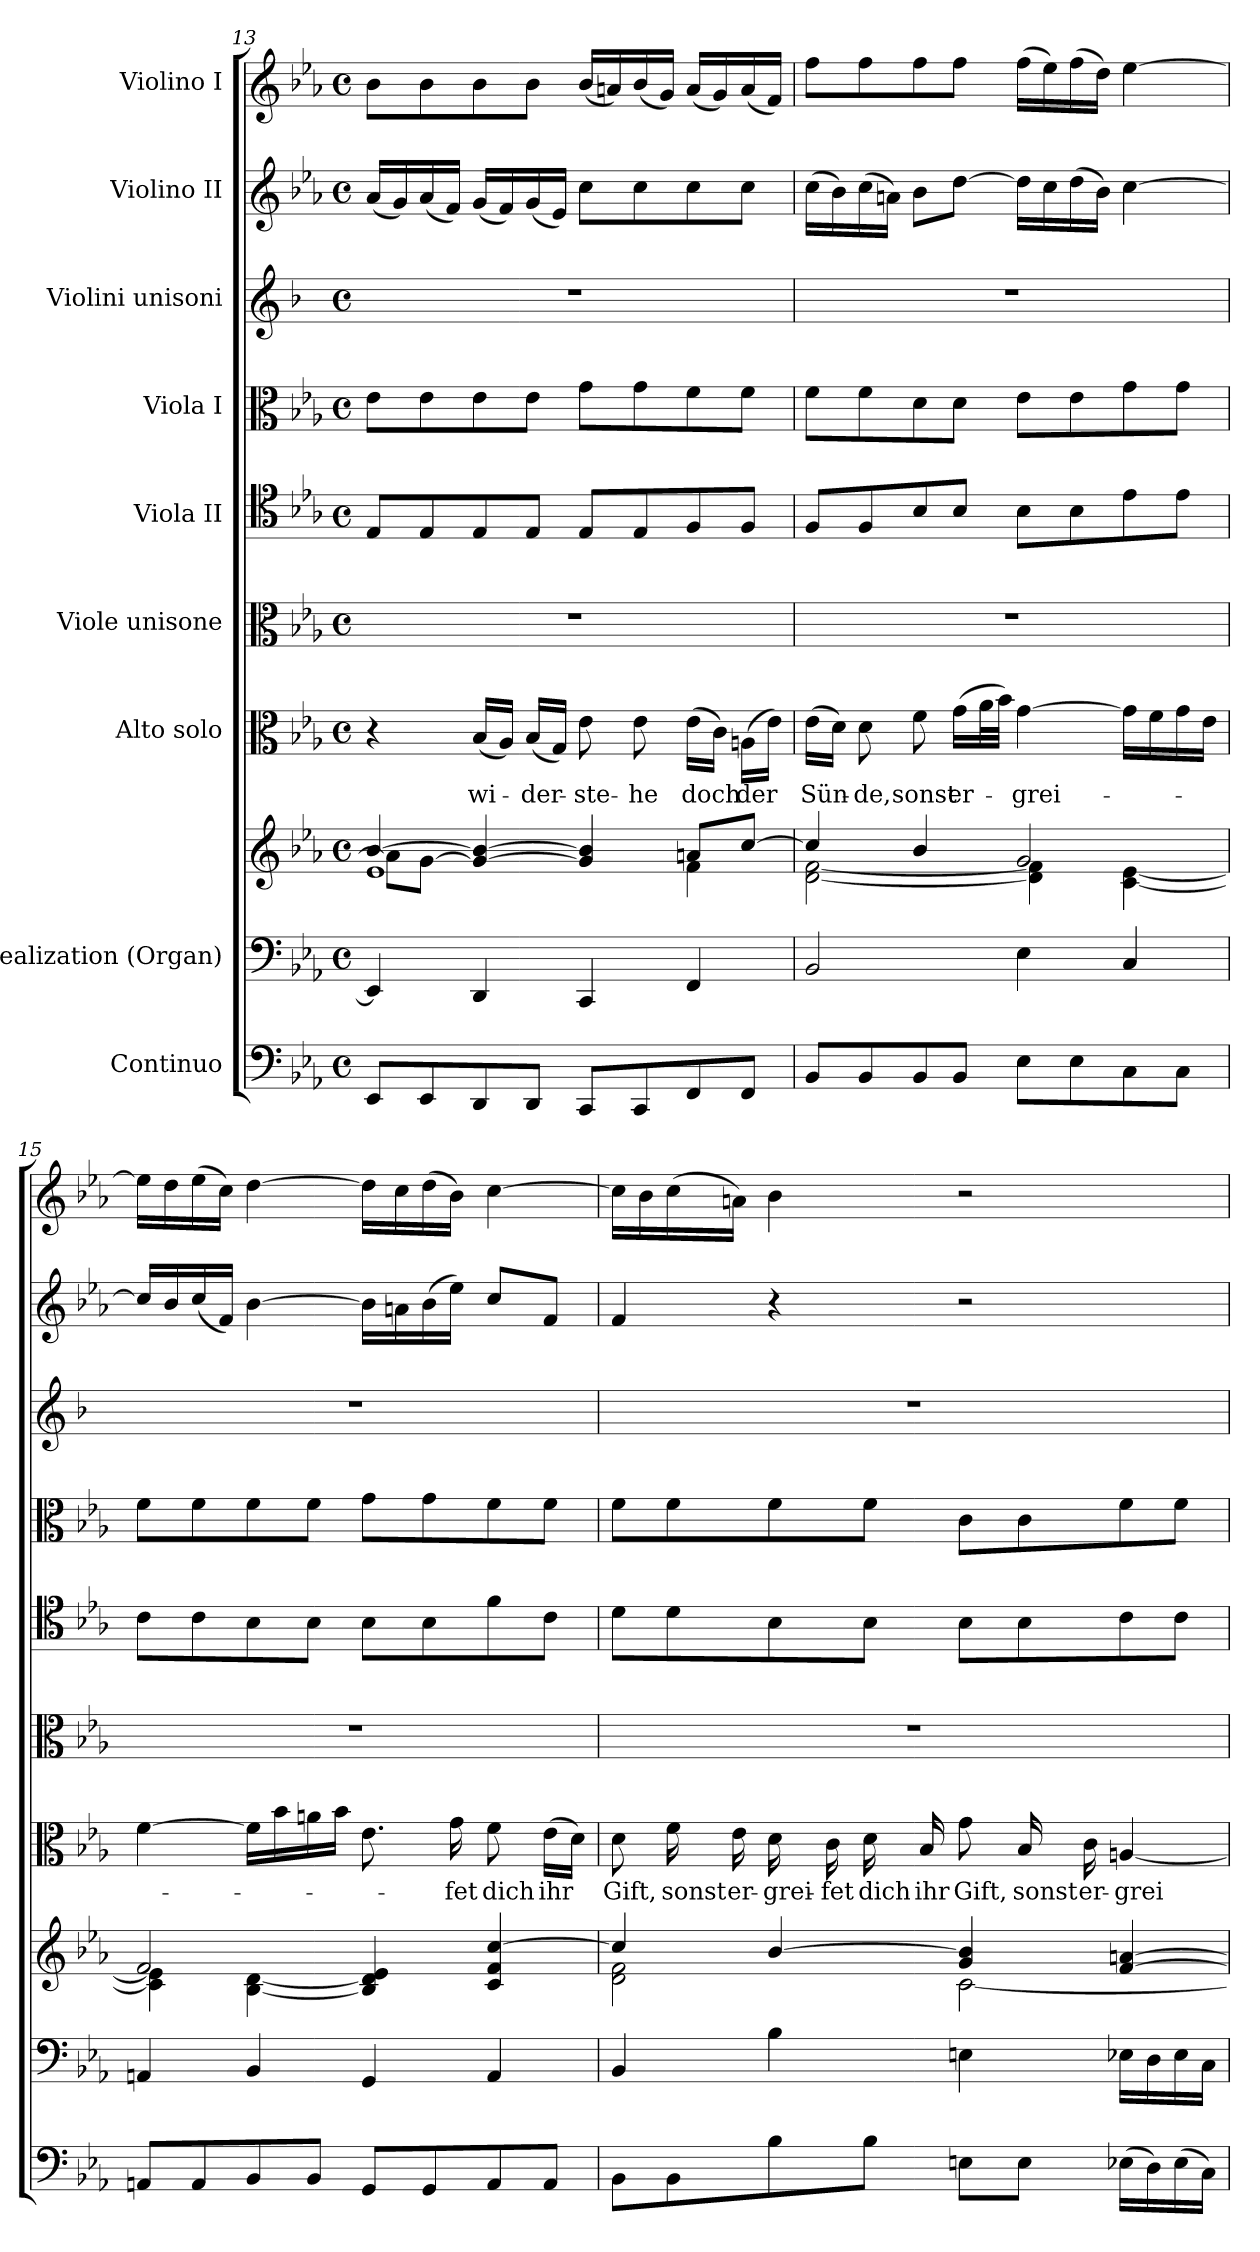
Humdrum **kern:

**kern	**kern	**kern	**kern	**text	**kern	**kern	**kern	**kern	**kern	**kern
*part9	*part8	*part8	*part7	*part7	*part6	*part5	*part4	*part3	*part2	*part1
*staff10	*staff9	*staff8	*staff7	*staff7	*staff6	*staff5	*staff4	*staff3	*staff2	*staff1
*I"Continuo	*I"Realization (Organ)	*	*I"Alto solo	*	*I"Viole unisone	*I"Viola II	*I"Viola I	*I"Violini unisoni	*I"Violino II	*I"Violino I
!!LO:PB:g=z
*clefF4	*clefF4	*clefG2	*clefC3	*	*clefC3	*clefC4	*clefC3	*clefG2	*clefG2	*clefG2
*	*	*	*	*	*	*	*	*ITrd1c2	*	*
*k[b-e-a-]	*k[b-e-a-]	*k[b-e-a-]	*k[b-e-a-]	*	*k[b-e-a-]	*k[b-e-a-]	*k[b-e-a-]	*k[b-e-a-]	*k[b-e-a-]	*k[b-e-a-]
*M4/4	*M4/4	*M4/4	*M4/4	*	*M4/4	*M4/4	*M4/4	*M4/4	*M4/4	*M4/4
*met(c)	*met(c)	*met(c)	*met(c)	*	*met(c)	*met(c)	*met(c)	*met(c)	*met(c)	*met(c)
=13	=13	=13	=13	=13	=13	=13	=13	=13	=13	=13
*	*	*^	*	*	*	*	*	*	*	*
*	*	*	*^	*	*	*	*	*	*	*	*
8EE-/L	4EE-/]	[4b-/	1e-	8a-\L]	4r	.	1r	8E-/L	8e-\L	1r	(<16a-/LL	8b-\L
.	.	.	.	.	.	.	.	.	.	.	16g/)	.
8EE-/	.	.	.	[8g\J	.	.	.	8E-/	8e-\	.	(<16a-/	8b-\
.	.	.	.	.	.	.	.	.	.	.	16f/JJ)	.
!	!	!	!	!	!	!LO:LY:b	!	!	!	!	!	!
8DD/	4DD/	4g/_ 4b-/_	.	2ryy	(<16B-/LL	wi-	.	8E-/	8e-\	.	(<16g/LL	8b-\
.	.	.	.	.	16A-/JJ)	.	.	.	.	.	16f/)	.
!	!	!	!	!	!	!LO:LY:b	!	!	!	!	!	!
8DD/J	.	.	.	.	(<16B-/LL	-der-	.	8E-/J	8e-\J	.	(<16g/	8b-\J
.	.	.	.	.	16G/JJ)	.	.	.	.	.	16e-/JJ)	.
!	!	!	!	!	!	!LO:LY:b	!	!	!	!	!	!
8CC/L	4CC/	4g/] 4b-/]	.	.	8e-\	-ste-	.	8E-/L	8g\L	.	8cc\L	(<16b-/LL
.	.	.	.	.	.	.	.	.	.	.	.	16an/)
!	!	!	!	!	!	!LO:LY:b	!	!	!	!	!	!
8CC/	.	.	.	.	8e-\	-he	.	8E-/	8g\	.	8cc\	(<16b-/
.	.	.	.	.	.	.	.	.	.	.	.	16g/JJ)
!	!	!	!	!	!	!LO:LY:b	!	!	!	!	!	!
8FF/	4FF/	4f\	.	8an/L	(>16e-\LL	doch	.	8F/	8f\	.	8cc\	(<16a/LL
.	.	.	.	.	16c\JJ)	.	.	.	.	.	.	16g/)
!	!	!	!	!	!	!LO:LY:b	!	!	!	!	!	!
8FF/J	.	.	.	[8cc/J	(>16An\LL	der	.	8F/J	8f\J	.	8cc\J	(<16a/
.	.	.	.	.	16e-\JJ)	.	.	.	.	.	.	16f/JJ)
*	*	*	*v	*v	*	*	*	*	*	*	*	*
=14	=14	=14	=14	=14	=14	=14	=14	=14	=14	=14	=14
!	!	!	!	!	!LO:LY:b	!	!	!	!	!	!
8BB-/L	2BB-/	4cc/]	[2d\ [2f\	(>16e-\LL	Sün-	1r	8F/L	8f\L	1r	(>16cc\LL	8ff\L
.	.	.	.	16d\JJ)	.	.	.	.	.	16b-\)	.
!	!	!	!	!	!LO:LY:b	!	!	!	!	!	!
8BB-/	.	.	.	8d\	-de,	.	8F/	8f\	.	(>16cc\	8ff\
.	.	.	.	.	.	.	.	.	.	16an\JJ)	.
!	!	!	!	!	!LO:LY:b	!	!	!	!	!	!
8BB-/	.	4b-/	.	8f\	sonst	.	8B-/	8d\	.	8b-\L	8ff\
!	!	!	!	!	!LO:LY:b	!	!	!	!	!	!
8BB-/J	.	.	.	(>16g\LL	er-	.	8B-/J	8d\J	.	[8dd\J	8ff\J
.	.	.	.	32a-\L	.	.	.	.	.	.	.
.	.	.	.	32b-\JJJ)	.	.	.	.	.	.	.
!	!	!	!	!	!LO:LY:b	!	!	!	!	!	!
8E-\L	4E-\	2g/	4d\] 4f\]	[4g\	-grei-	.	8B-\L	8e-\L	.	16dd\LL]	(>16ff\LL
.	.	.	.	.	.	.	.	.	.	16cc\	16ee-\)
8E-\	.	.	.	.	.	.	8B-\	8e-\	.	(>16dd\	(>16ff\
.	.	.	.	.	.	.	.	.	.	16b-\JJ)	16dd\JJ)
8C\	4C/	.	[4c\ [4e-\	16g\LL]	.	.	8e-\	8g\	.	[4cc\	[4ee-\
.	.	.	.	16f\	.	.	.	.	.	.	.
8C\J	.	.	.	16g\	.	.	8e-\J	8g\J	.	.	.
.	.	.	.	16e-\JJ	.	.	.	.	.	.	.
=15	=15	=15	=15	=15	=15	=15	=15	=15	=15	=15	=15
8AAn/L	4AAn/	2f/	4c\] 4e-\]	[4f\	.	1r	8c\L	8f\L	1r	16cc/LL]	16ee-\LL]
.	.	.	.	.	.	.	.	.	.	16b-/	16dd\
8AA/	.	.	.	.	.	.	8c\	8f\	.	(<16cc/	(>16ee-\
.	.	.	.	.	.	.	.	.	.	16f/JJ)	16cc\JJ)
8BB-/	4BB-/	.	[4B-\ [4d\	16f\LL]	.	.	8B-\	8f\	.	[4b-\	[4dd\
.	.	.	.	16b-\	.	.	.	.	.	.	.
8BB-/J	.	.	.	16an\	.	.	8B-\J	8f\J	.	.	.
.	.	.	.	16b-\JJ	.	.	.	.	.	.	.
8GG/L	4GG/	4B-/] 4d/] 4e-/	2ryy	8.e-\	.	.	8B-\L	8g\L	.	16b-\LL]	16dd\LL]
.	.	.	.	.	.	.	.	.	.	16an\	16cc\
8GG/	.	.	.	.	.	.	8B-\	8g\	.	(>16b-\	(>16dd\
!	!	!	!	!	!LO:LY:b	!	!	!	!	!	!
.	.	.	.	16g\	-fet	.	.	.	.	16ee-\JJ)	16b-\JJ)
!	!	!	!	!	!LO:LY:b	!	!	!	!	!	!
8AA/	4AA/	4c/ 4f/ [4cc/	.	8f\	dich	.	8f\	8f\	.	8cc/L	[4cc\
!	!	!	!	!	!LO:LY:b	!	!	!	!	!	!
8AA/J	.	.	.	(>16e-\LL	ihr	.	8c\J	8f\J	.	8f/J	.
.	.	.	.	16d\JJ)	.	.	.	.	.	.	.
!!LO:LB:g=z
=16	=16	=16	=16	=16	=16	=16	=16	=16	=16	=16	=16
!	!	!	!	!	!LO:LY:b	!	!	!	!	!	!
8BB-\L	4BB-/	4cc/]	2d\ 2f\	8d\	Gift,	1r	8d\L	8f\L	1r	4f/	16cc\LL]
.	.	.	.	.	.	.	.	.	.	.	16b-\
!	!	!	!	!	!LO:LY:b	!	!	!	!	!	!
8BB-\	.	.	.	16f\	sonst	.	8d\	8f\	.	.	(>16cc\
!	!	!	!	!	!LO:LY:b	!	!	!	!	!	!
.	.	.	.	16e-\	er-	.	.	.	.	.	16an\JJ)
!	!	!	!	!	!LO:LY:b	!	!	!	!	!	!
8B-\	4B-\	[4b-/	.	16d\	-grei-	.	8B-\	8f\	.	4r	4b-\
!	!	!	!	!	!LO:LY:b	!	!	!	!	!	!
.	.	.	.	16c\	-fet	.	.	.	.	.	.
!	!	!	!	!	!LO:LY:b	!	!	!	!	!	!
8B-\J	.	.	.	16d\	dich	.	8B-\J	8f\J	.	.	.
!	!	!	!	!	!LO:LY:b	!	!	!	!	!	!
.	.	.	.	16B-/	ihr	.	.	.	.	.	.
!	!	!	!	!	!LO:LY:b	!	!	!	!	!	!
8En\L	4En\	4g/ 4b-/]	[2c\	8g\	Gift,	.	8B-\L	8c\L	.	2r	2r
!	!	!	!	!	!LO:LY:b	!	!	!	!	!	!
8E\J	.	.	.	16B-/	sonst	.	8B-\	8c\	.	.	.
!	!	!	!	!	!LO:LY:b	!	!	!	!	!	!
.	.	.	.	16c\	er-	.	.	.	.	.	.
!	!	!	!	!	!LO:LY:b	!	!	!	!	!	!
(>16E-X\LL	16E-X\LL	[4f/ [4an/	.	[4An/	-grei-	.	8c\	8f\	.	.	.
16D\)	16D\	.	.	.	.	.	.	.	.	.	.
(>16E-\	16E-\	.	.	.	.	.	8c\J	8f\J	.	.	.
16C\JJ)	16C\JJ	.	.	.	.	.	.	.	.	.	.
*	*	*v	*v	*	*	*	*	*	*	*	*
=	=	=	=	=	=	=	=	=	=	=
*-	*-	*-	*-	*-	*-	*-	*-	*-	*-	*-
